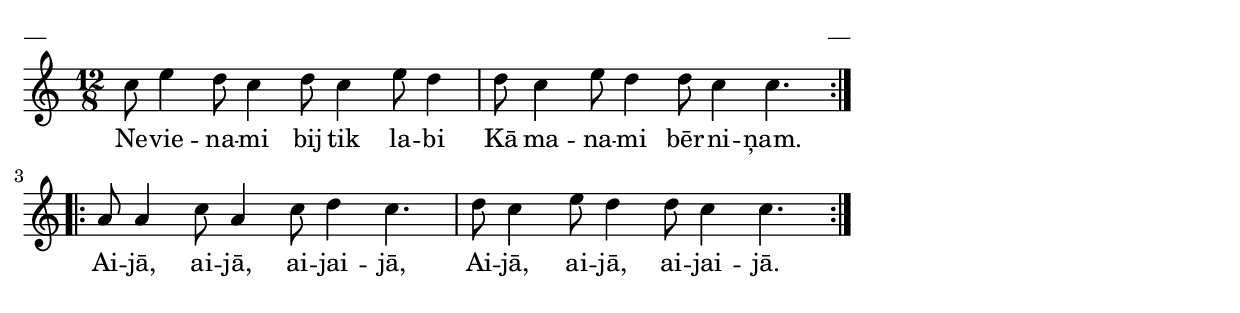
\version "2.13.16"
%\header {
%    title = "Nevienami bij' tik labi"
%}
\paper {
line-width = 14\cm
left-margin = 0.4\cm
between-system-padding = 0.1\cm
between-system-space = 0.1\cm
}
\layout {
indent = #0
ragged-last = ##f
}

voiceA = \relative c' {
\clef "treble"
\key a \minor
\time 12/8
\repeat volta 2 {
c'8 e4 d8 c4 d8 c4 e8 d4 | 
d8 c4 e8 d4 d8 c4 c4. |
} 
\repeat volta 2 {
a8 a4 c8 a4 c8 d4 c4. | 
d8 c4 e8 d4 d8 c4 c4. |
}
}


lyricA = \lyricmode {
Ne -- vie -- na -- mi bij tik la -- bi
Kā ma -- na -- mi bēr -- ni -- ņam. 
Ai -- jā, ai -- jā, ai -- jai -- jā,
Ai -- jā, ai -- jā, ai -- jai -- jā.   
} 






fullScore = <<
\new Staff {
<<
\new Voice = "voiceA" { \oneVoice \autoBeamOff \voiceA }
\lyricsto "voiceA" \new Lyrics \lyricA
>>
}
>>

\score {
\fullScore
\header { piece = "__" opus = "__" }
}
\markup { \with-color #(x11-color 'white) \sans \smaller "__" }
\score {
\unfoldRepeats
\fullScore
\midi {
\context { \Staff \remove "Staff_performer" }
\context { \Voice \consists "Staff_performer" }
}
}


